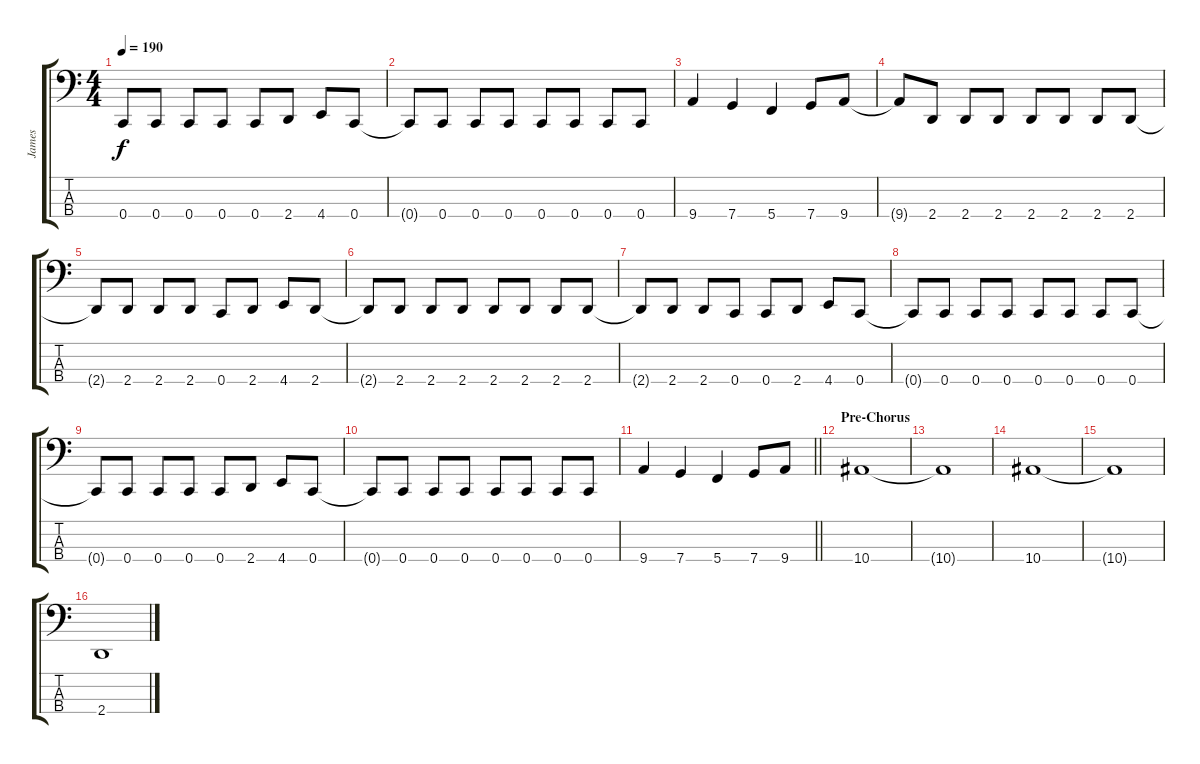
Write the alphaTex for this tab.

\track ("James" "James") {instrument electricbasspick bank 255}
\staff {score tabs}
\tuning (F2 C2 G1 C1) {hide}
\ts (4 4)
\tempo 190
\clef f4
\ks c
0.4{t}.8{dy f} 0.4.8 0.4.8 0.4.8 0.4.8 2.4.8 4.4.8 0.4.8 |
0.4{t}.8 0.4.8 0.4.8 0.4.8 0.4.8 0.4.8 0.4.8 0.4.8 |
9.4.4 7.4.4 5.4.4 7.4.8 9.4.8 |
9.4{t}.8 2.4.8 2.4.8 2.4.8 2.4.8 2.4.8 2.4.8 2.4.8 |
2.4{t}.8 2.4.8 2.4.8 2.4.8 0.4.8 2.4.8 4.4.8 2.4.8 |
2.4{t}.8 2.4.8 2.4.8 2.4.8 2.4.8 2.4.8 2.4.8 2.4.8 |
2.4{t}.8 2.4.8 2.4.8 0.4.8 0.4.8 2.4.8 4.4.8 0.4.8 |
0.4{t}.8 0.4.8 0.4.8 0.4.8 0.4.8 0.4.8 0.4.8 0.4.8 |
0.4{t}.8 0.4.8 0.4.8 0.4.8 0.4.8 2.4.8 4.4.8 0.4.8 |
0.4{t}.8 0.4.8 0.4.8 0.4.8 0.4.8 0.4.8 0.4.8 0.4.8 |
\barLineRight lightlight
9.4.4 7.4.4 5.4.4 7.4.8 9.4.8 |
\section ("" "Pre-Chorus")
10.4.1 |
10.4{t}.1 |
10.4.1 |
10.4{t}.1 |
2.4.1
